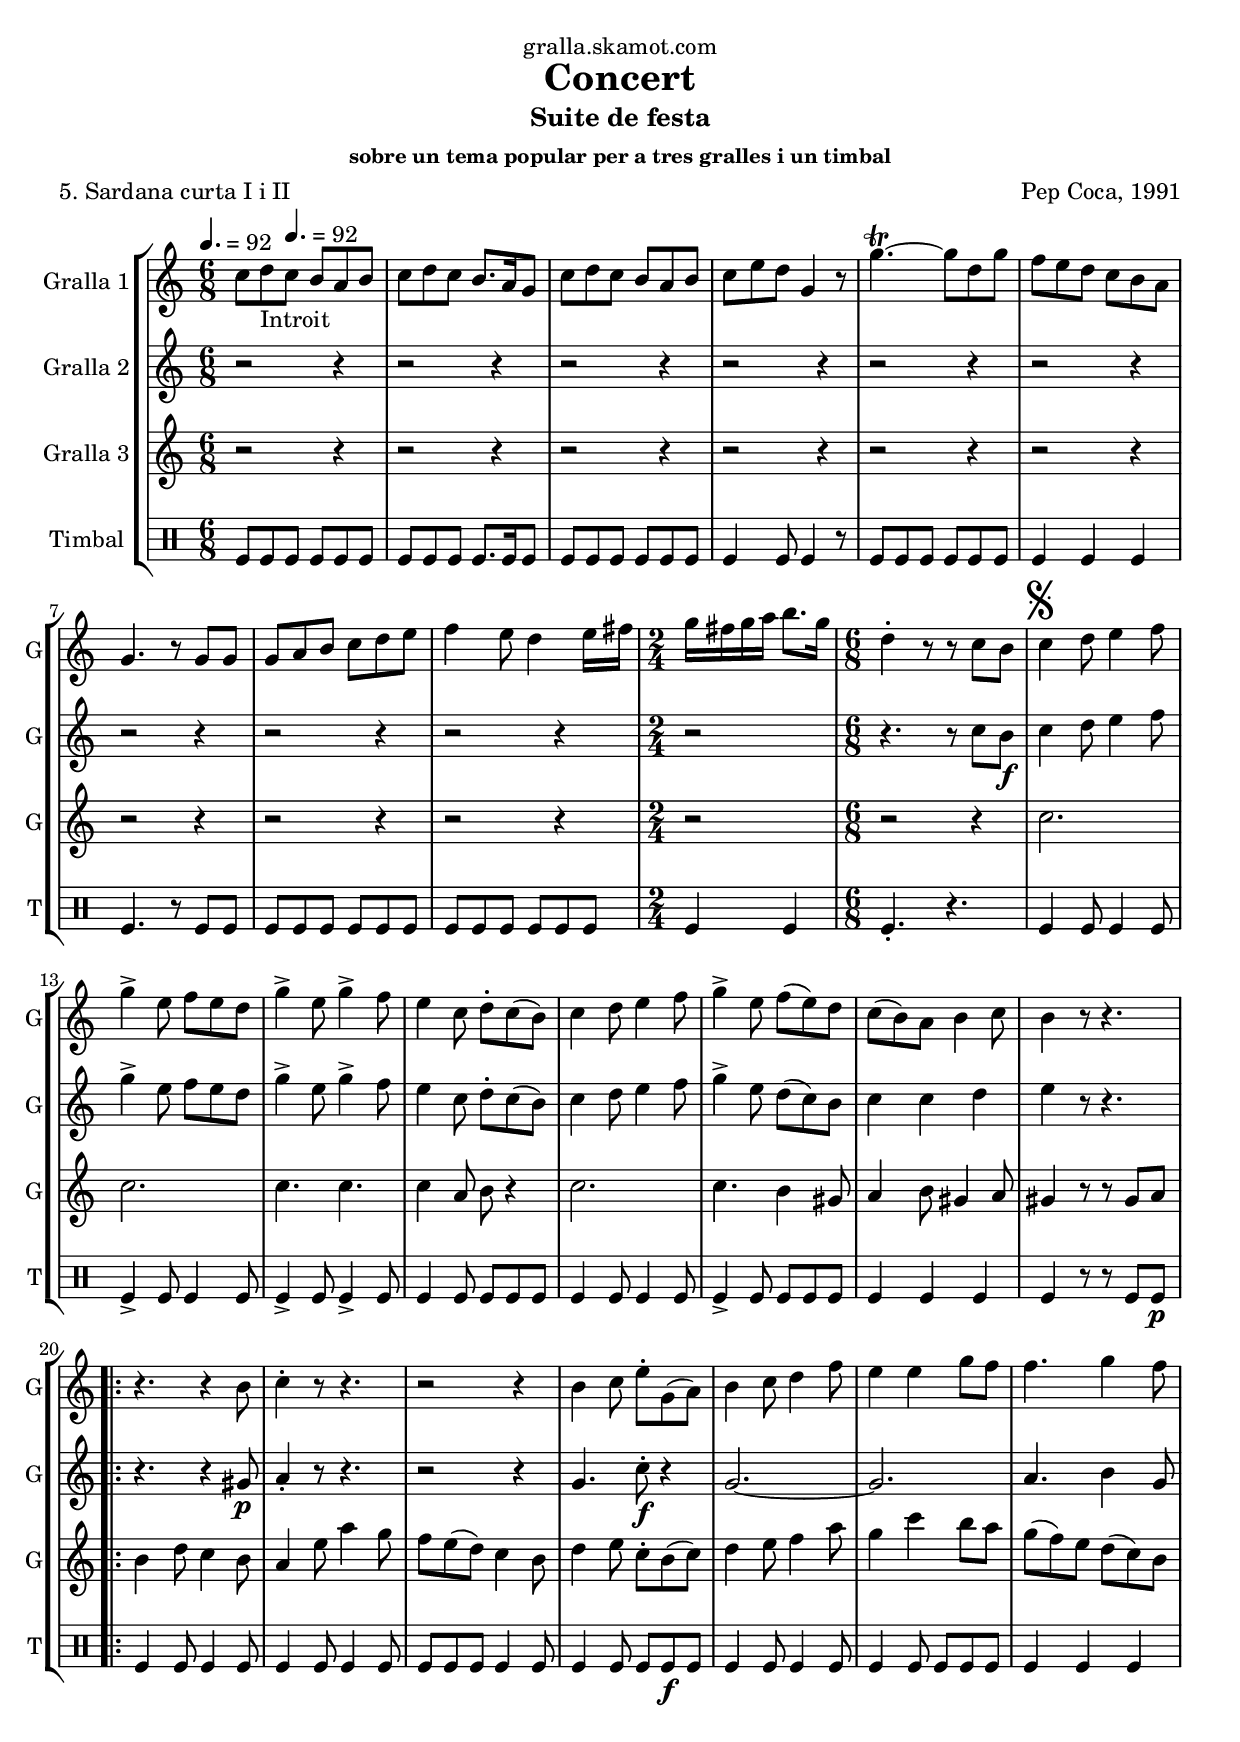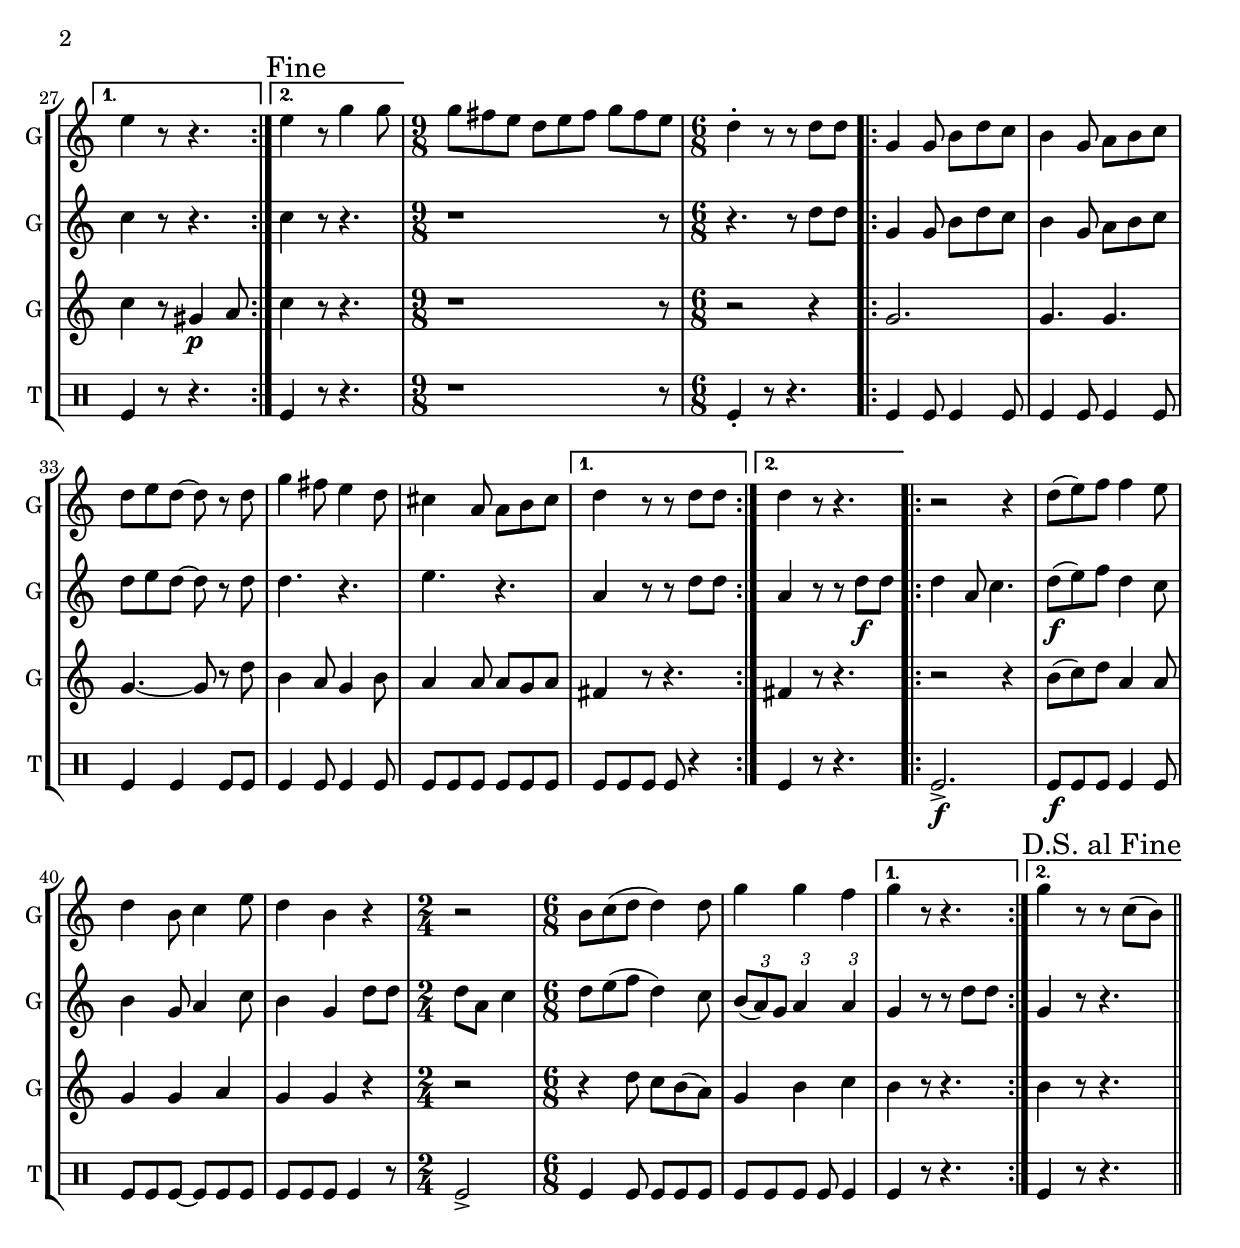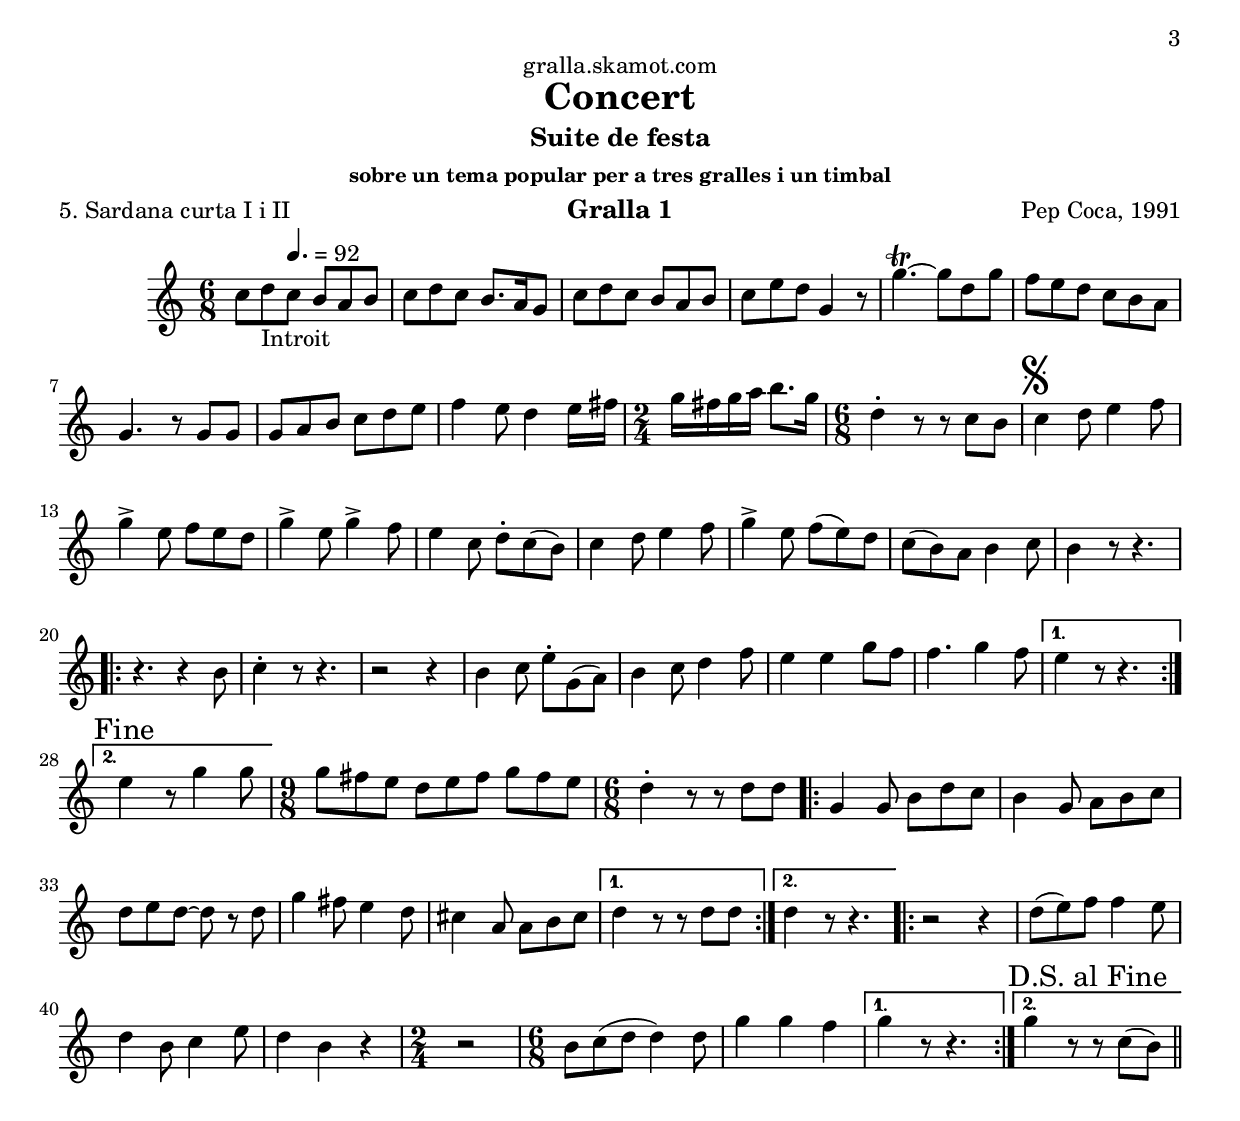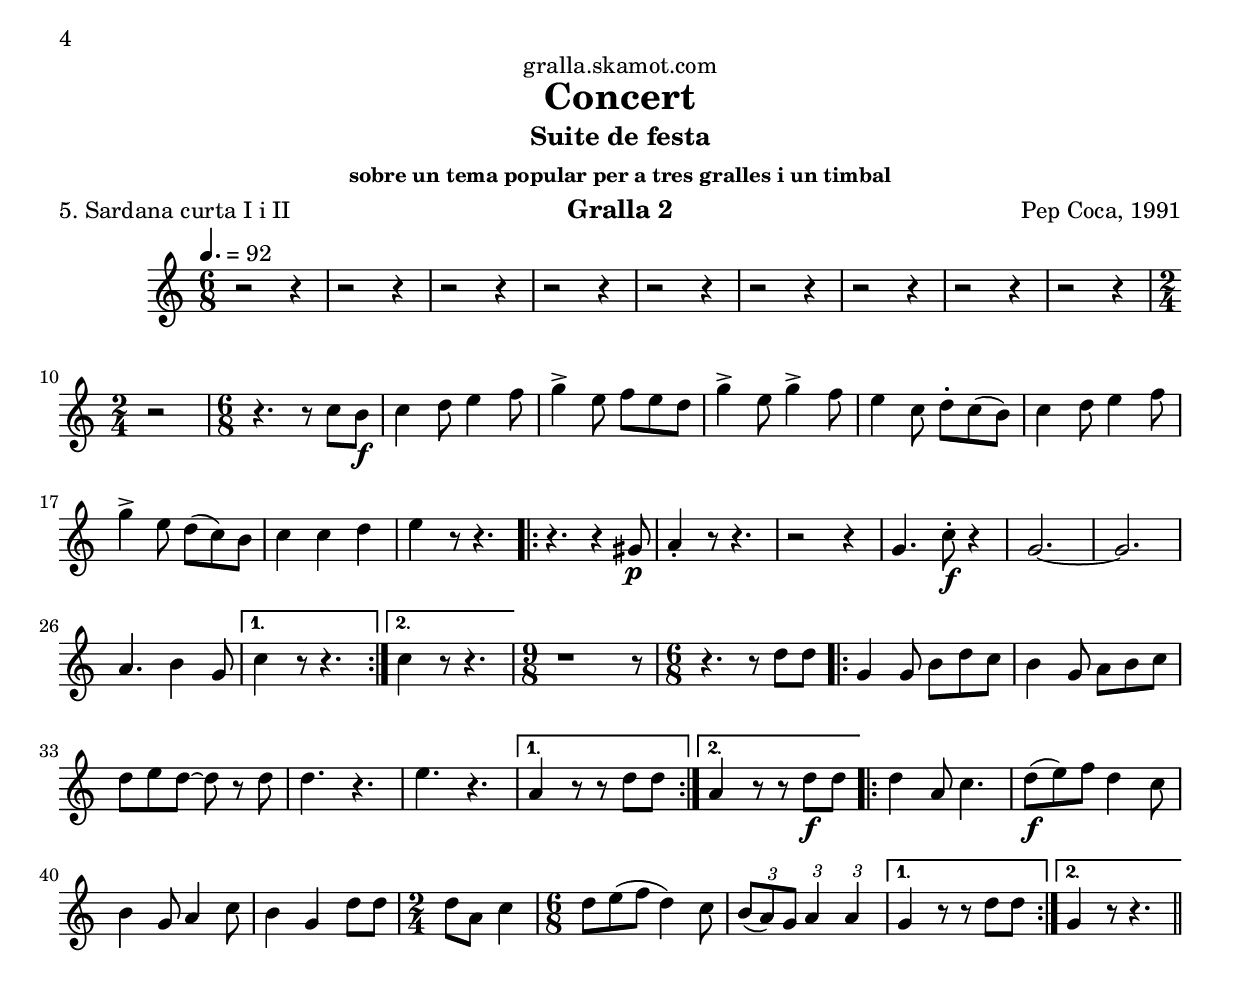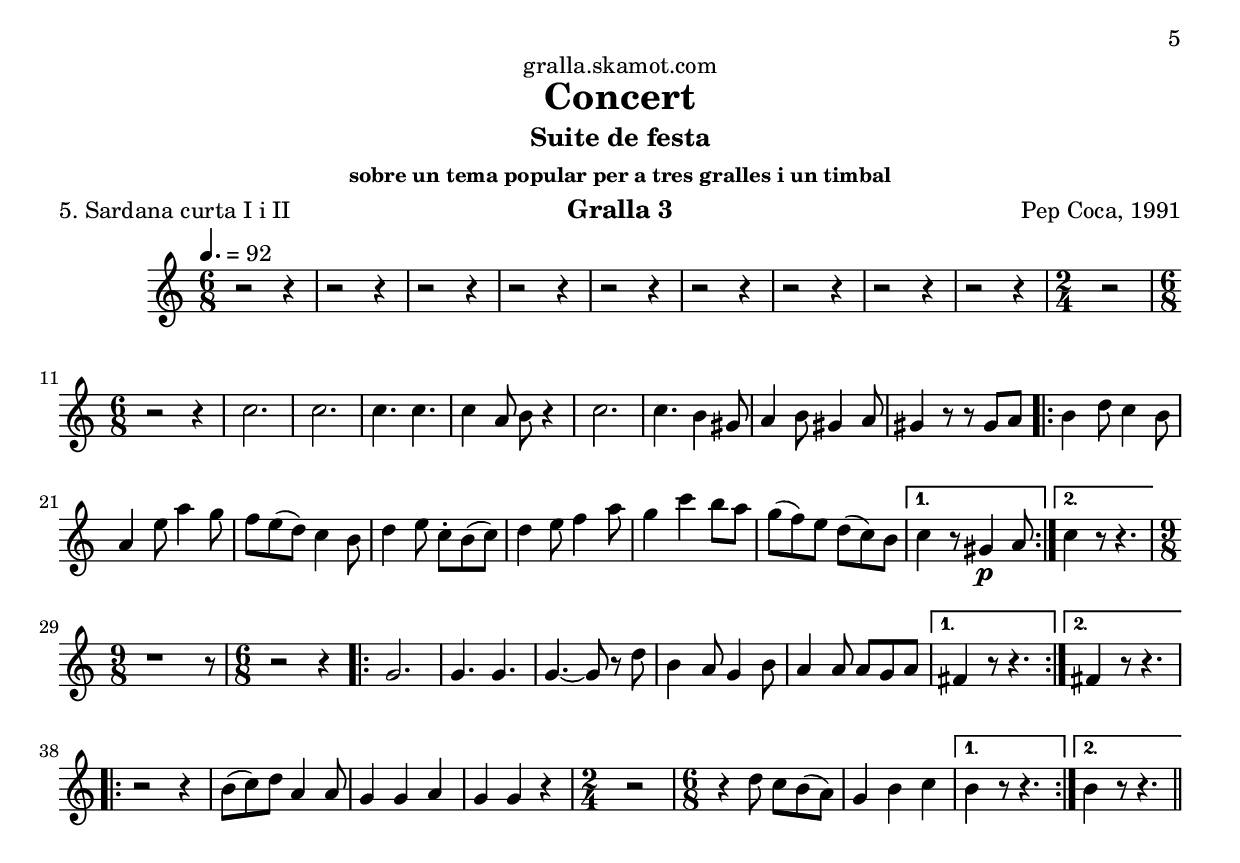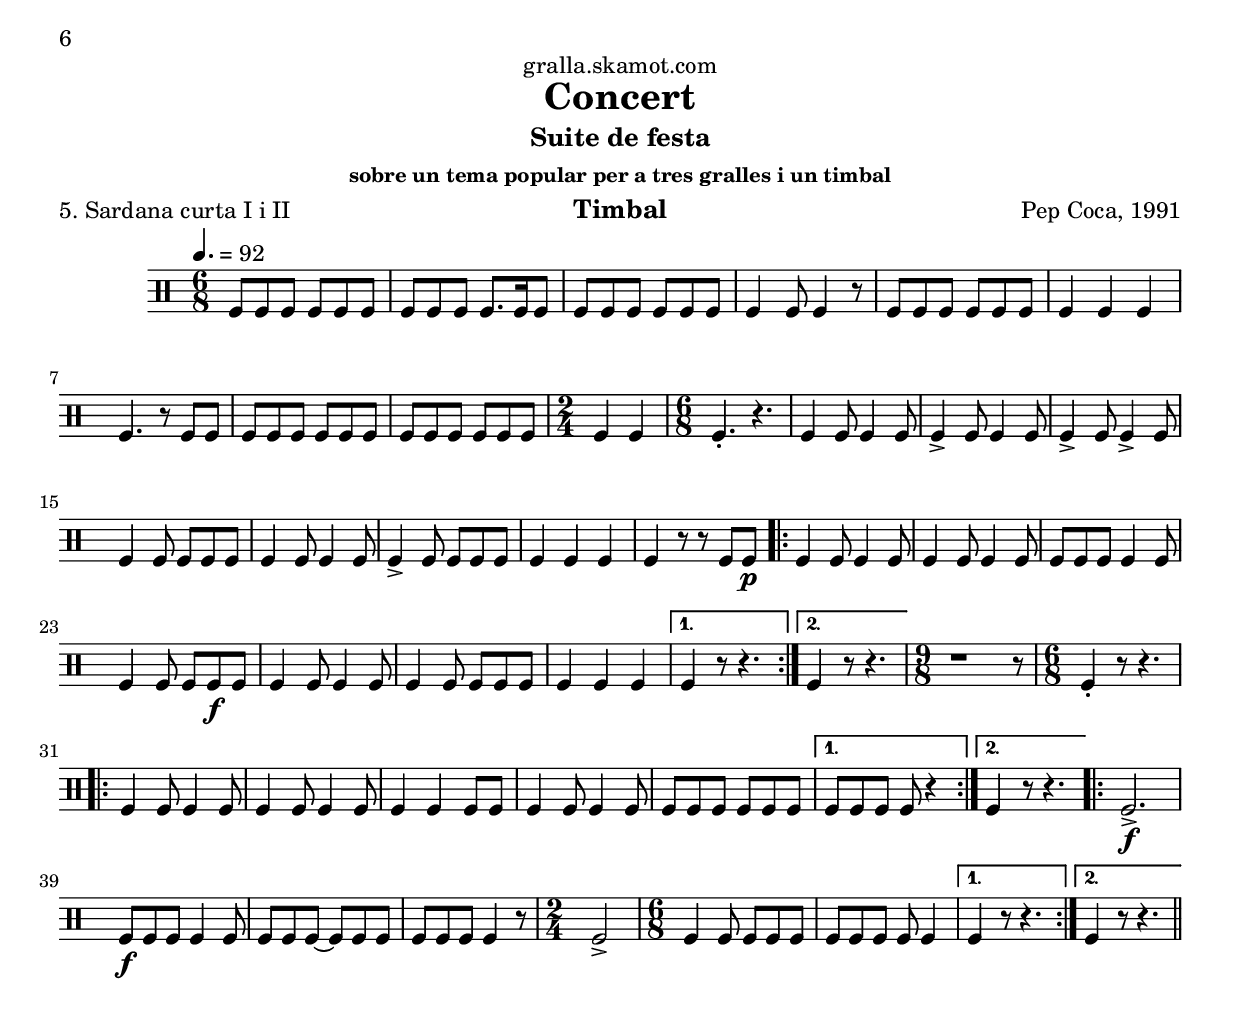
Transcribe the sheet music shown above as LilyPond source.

\version "2.16.2"

\header {
  dedication="gralla.skamot.com"
  title="Concert"
  subtitle="Suite de festa"
  subsubtitle="sobre un tema popular per a tres gralles i un timbal"
  poet="5. Sardana curta I i II"
  meter=""
  piece=""
  composer="Pep Coca, 1991"
  arranger=""
  opus=""
  instrument=""
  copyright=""
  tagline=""
}

liniaroAa =
\relative c''
{
  \clef treble
  \key c \major
  \time 6/8
  c8 d _"Introit" \tempo 4. = 92 c b a b  |
  c8 d c b8. a16 g8  |
  c8 d c b a b  |
  c8 e d g,4 r8  |
  %05
  g'4.\trill ~ g8 d g  |
  f8 e d c b a  |
  g4. r8 g g  |
  g8 a b c d e  |
  f4 e8 d4 e16 fis  |
  %10
  \time 2/4   g16 fis g a b8. g16  |
  \time 6/8   d4-. r8 r  c b   |
  \mark \markup {\musicglyph #"scripts.segno"} c4 d8 e4 f8  |
  g4-> e8 f e d   |
  g4-> e8 g4-> f8  |
  %15
  e4 c8 d-. c ( b )  |
  c4 d8 e4 f8  |
  g4-> e8 f ( e ) d  |
  c8 ( b ) a b4 c8  |
  b4 r8 r4.  |
  %20
  \repeat volta 2 { r4. r4 b8  |
  c4-. r8 r4.  |
  r2 r4  |
  b4 c8 e-. g, ( a )  |
  b4 c8 d4 f8  |
  %25
  e4 e g8 f   |
  f4. g4 f8 }
  \alternative { { e4 r8 r4. }
  { \mark "Fine" e4 r8 g4  g8 } }
  \time 9/8   g8 fis e d e fis g fis e  |
  %30
  \time 6/8   d4-. r8 r d d  |
  \repeat volta 2 { g,4 g8 b d c  |
  b4 g8 a b c  |
  d8 e d ~ d r d  |
  g4 fis8 e4 d8  |
  %35
  cis4 a8 a b cis }
  \alternative { { d4 r8 r d d }
  { d4 r8 r4. } }
  \repeat volta 2 { r2 r4  |
  d8 ( e ) f f4 e8  |
  %40
  d4 b8 c4 e8  |
  d4 b r  |
  \time 2/4   r2  |
  \time 6/8   b8 c ( d d4 ) d8  |
  g4 g f }
  %45
  \alternative { { g4 r8 r4. }
  { \mark "D.S. al Fine" g4 r8 r c, ( b ) } } \bar "||"
}

liniaroAb =
\relative c''
{
  \tempo 4. = 92
  \clef treble
  \key c \major
  \time 6/8
  r2 r4  |
  r2 r4  |
  r2 r4  |
  r2 r4  |
  %05
  r2 r4  |
  r2 r4  |
  r2 r4  |
  r2 r4  |
  r2 r4  |
  %10
  \time 2/4   r2  |
  \time 6/8   r4. r8 c b \f   |
  c4 d8 e4 f8  |
  g4-> e8 f e d   |
  g4-> e8 g4-> f8  |
  %15
  e4 c8 d-. c ( b )  |
  c4 d8 e4 f8  |
  g4-> e8 d ( c ) b  |
  c4 c d  |
  e4 r8 r4.  |
  %20
  \repeat volta 2 { r4. r4 gis,8 \p  |
  a4-. r8 r4.  |
  r2 r4  |
  g4. c8-. \f r4  | % kompletite
  g2. ~  |
  %25
  g2.   |
  a4. b4 g8 }
  \alternative { { c4 r8 r4. }
  { c4 r8 r4. } }
  \time 9/8   r1 r8  | % kompletite
  %30
  \time 6/8   r4. r8 d d  |
  \repeat volta 2 { g,4 g8 b d c  |
  b4 g8 a b c  |
  d8 e d ~ d r d  |
  d4. r  |
  %35
  e4. r }
  \alternative { { a,4 r8 r d d }
  { a4 r8 r d \f d } }
  \repeat volta 2 { d4 a8 c4.  |
  d8 ( \f e ) f d4 c8  |
  %40
  b4 g8 a4 c8  |
  b4 g d'8 d  |
  \time 2/4   d8 a c4  |
  \time 6/8   d8 e ( f d4 ) c8  |
  \times 2/3 { b8 ( a ) g } \times 3/3 { a4 } \times 3/3 { a } } % kompletite
  %45
  \alternative { { g4 r8 r d' d }
  { g,4 r8 r4. } } \bar "||"
}

liniaroAc =
\relative c''
{
  \tempo 4. = 92
  \clef treble
  \key c \major
  \time 6/8
  r2 r4  |
  r2 r4  |
  r2 r4  |
  r2 r4  |
  %05
  r2 r4  |
  r2 r4  |
  r2 r4  |
  r2 r4  |
  r2 r4  |
  %10
  \time 2/4   r2  |
  \time 6/8   r2 r4  |
  c2.  |
  c2.  |
  c4. c  |
  %15
  c4 a8 b r4  |
  c2.  |
  c4. b4 gis8  |
  a4 b8 gis4 a8  |
  gis4 r8 r gis a   |
  %20
  \repeat volta 2 { b4 d8 c4 b8  |
  a4 e'8 a4 g8  |
  f8 e ( d ) c4 b8  |
  d4 e8 c-. b ( c )  |
  d4 e8 f4 a8  |
  %25
  g4 c b8 a  |
  g8 ( f ) e d ( c ) b }
  \alternative { { c4 r8 gis4 \p a8 }
  { c4 r8 r4. } }
  \time 9/8   r1 r8  | % kompletite
  %30
  \time 6/8   r2 r4  |
  \repeat volta 2 { g2.  |
  g4. g  |
  g4. ~ g8 r d'  |
  b4 a8 g4 b8  |
  %35
  a4 a8 a g a }
  \alternative { { fis4 r8 r4. }
  { fis4 r8 r4. } }
  \repeat volta 2 { r2 r4  |
  b8 ( c ) d a4 a8  |
  %40
  g4 g a  |
  g4 g r  |
  \time 2/4   r2  |
  \time 6/8   r4 d'8 c b ( a )  |
  g4 b c }
  %45
  \alternative { { b4 r8 r4. }
  { b4 r8 r4. } } \bar "||"
}

liniaroAd =
\drummode
{
  \tempo 4. = 92
  \time 6/8
  tomfl8 tomfl tomfl tomfl tomfl tomfl  |
  tomfl8 tomfl tomfl tomfl8. tomfl16 tomfl8  |
  tomfl8 tomfl tomfl tomfl tomfl tomfl  |
  tomfl4 tomfl8 tomfl4 r8  |
  %05
  tomfl8 tomfl tomfl tomfl tomfl tomfl  |
  tomfl4 tomfl tomfl  |
  tomfl4. r8 tomfl tomfl  |
  tomfl8 tomfl tomfl tomfl tomfl tomfl  |
  tomfl8 tomfl tomfl tomfl tomfl tomfl  |
  %10
  \time 2/4   tomfl4 tomfl  |
  \time 6/8   tomfl4.-. r  |
  tomfl4 tomfl8 tomfl4 tomfl8  |
  tomfl4-> tomfl8 tomfl4 tomfl8  |
  tomfl4-> tomfl8 tomfl4-> tomfl8  |
  %15
  tomfl4 tomfl8 tomfl tomfl tomfl  |
  tomfl4 tomfl8 tomfl4 tomfl8  |
  tomfl4-> tomfl8 tomfl tomfl tomfl  |
  tomfl4 tomfl tomfl  |
  tomfl4 r8 r tomfl tomfl \p  |
  %20
  \repeat volta 2 { tomfl4 tomfl8 tomfl4 tomfl8  |
  tomfl4 tomfl8 tomfl4 tomfl8  |
  tomfl8 tomfl tomfl tomfl4 tomfl8  |
  tomfl4 tomfl8 tomfl tomfl \f tomfl  |
  tomfl4 tomfl8 tomfl4 tomfl8  |
  %25
  tomfl4 tomfl8 tomfl tomfl tomfl  |
  tomfl4 tomfl tomfl }
  \alternative { { tomfl4 r8 r4. }
  { tomfl4 r8 r4. } }
  \time 9/8   r1 r8  | % kompletite
  %30
  \time 6/8   tomfl4-. r8 r4.  |
  \repeat volta 2 { tomfl4 tomfl8 tomfl4 tomfl8  |
  tomfl4 tomfl8 tomfl4 tomfl8  |
  tomfl4 tomfl tomfl8 tomfl  |
  tomfl4 tomfl8 tomfl4 tomfl8  |
  %35
  tomfl8 tomfl tomfl tomfl tomfl tomfl }
  \alternative { { tomfl8 tomfl tomfl tomfl r4 }
  { tomfl4 r8 r4. } }
  \repeat volta 2 { tomfl2.-> \f  |
  tomfl8 \f tomfl tomfl tomfl4 tomfl8  |
  %40
  tomfl8 tomfl tomfl ~ tomfl tomfl tomfl  |
  tomfl8 tomfl tomfl tomfl4 r8  |
  \time 2/4   tomfl2->  |
  \time 6/8   tomfl4 tomfl8 tomfl tomfl tomfl  |
  tomfl8 tomfl tomfl tomfl tomfl4 }
  %45
  \alternative { { tomfl4 r8 r4. }
  { tomfl4 r8 r4. } } \bar "||"
}

\bookpart {
  \score {
    \new StaffGroup {
      \override Score.RehearsalMark #'self-alignment-X = #LEFT
      <<
        \new Staff \with {instrumentName = #"Gralla 1" shortInstrumentName = #"G"} \liniaroAa
        \new Staff \with {instrumentName = #"Gralla 2" shortInstrumentName = #"G"} \liniaroAb
        \new Staff \with {instrumentName = #"Gralla 3" shortInstrumentName = #"G"} \liniaroAc
        \new DrumStaff \with {instrumentName = #"Timbal" shortInstrumentName = #"T"} \liniaroAd
      >>
    }
    \layout {}
  }
  \score { \unfoldRepeats
    \new StaffGroup {
      \override Score.RehearsalMark #'self-alignment-X = #LEFT
      <<
        \new Staff \with {instrumentName = #"Gralla 1" shortInstrumentName = #"G"} \liniaroAa
        \new Staff \with {instrumentName = #"Gralla 2" shortInstrumentName = #"G"} \liniaroAb
        \new Staff \with {instrumentName = #"Gralla 3" shortInstrumentName = #"G"} \liniaroAc
        \new DrumStaff \with {instrumentName = #"Timbal" shortInstrumentName = #"T"} \liniaroAd
      >>
    }
    \midi {
      \set Staff.midiInstrument = "oboe"
      \set DrumStaff.midiInstrument = "drums"
    }
  }
}

\bookpart {
  \header {instrument="Gralla 1"}
  \score {
    \new StaffGroup {
      \override Score.RehearsalMark #'self-alignment-X = #LEFT
      <<
        \new Staff \liniaroAa
      >>
    }
    \layout {}
  }
  \score { \unfoldRepeats
    \new StaffGroup {
      \override Score.RehearsalMark #'self-alignment-X = #LEFT
      <<
        \new Staff \liniaroAa
      >>
    }
    \midi {
      \set Staff.midiInstrument = "oboe"
      \set DrumStaff.midiInstrument = "drums"
    }
  }
}

\bookpart {
  \header {instrument="Gralla 2"}
  \score {
    \new StaffGroup {
      \override Score.RehearsalMark #'self-alignment-X = #LEFT
      <<
        \new Staff \liniaroAb
      >>
    }
    \layout {}
  }
  \score { \unfoldRepeats
    \new StaffGroup {
      \override Score.RehearsalMark #'self-alignment-X = #LEFT
      <<
        \new Staff \liniaroAb
      >>
    }
    \midi {
      \set Staff.midiInstrument = "oboe"
      \set DrumStaff.midiInstrument = "drums"
    }
  }
}

\bookpart {
  \header {instrument="Gralla 3"}
  \score {
    \new StaffGroup {
      \override Score.RehearsalMark #'self-alignment-X = #LEFT
      <<
        \new Staff \liniaroAc
      >>
    }
    \layout {}
  }
  \score { \unfoldRepeats
    \new StaffGroup {
      \override Score.RehearsalMark #'self-alignment-X = #LEFT
      <<
        \new Staff \liniaroAc
      >>
    }
    \midi {
      \set Staff.midiInstrument = "oboe"
      \set DrumStaff.midiInstrument = "drums"
    }
  }
}

\bookpart {
  \header {instrument="Timbal"}
  \score {
    \new StaffGroup {
      \override Score.RehearsalMark #'self-alignment-X = #LEFT
      <<
        \new DrumStaff \liniaroAd
      >>
    }
    \layout {}
  }
  \score { \unfoldRepeats
    \new StaffGroup {
      \override Score.RehearsalMark #'self-alignment-X = #LEFT
      <<
        \new DrumStaff \liniaroAd
      >>
    }
    \midi {
      \set Staff.midiInstrument = "oboe"
      \set DrumStaff.midiInstrument = "drums"
    }
  }
}

